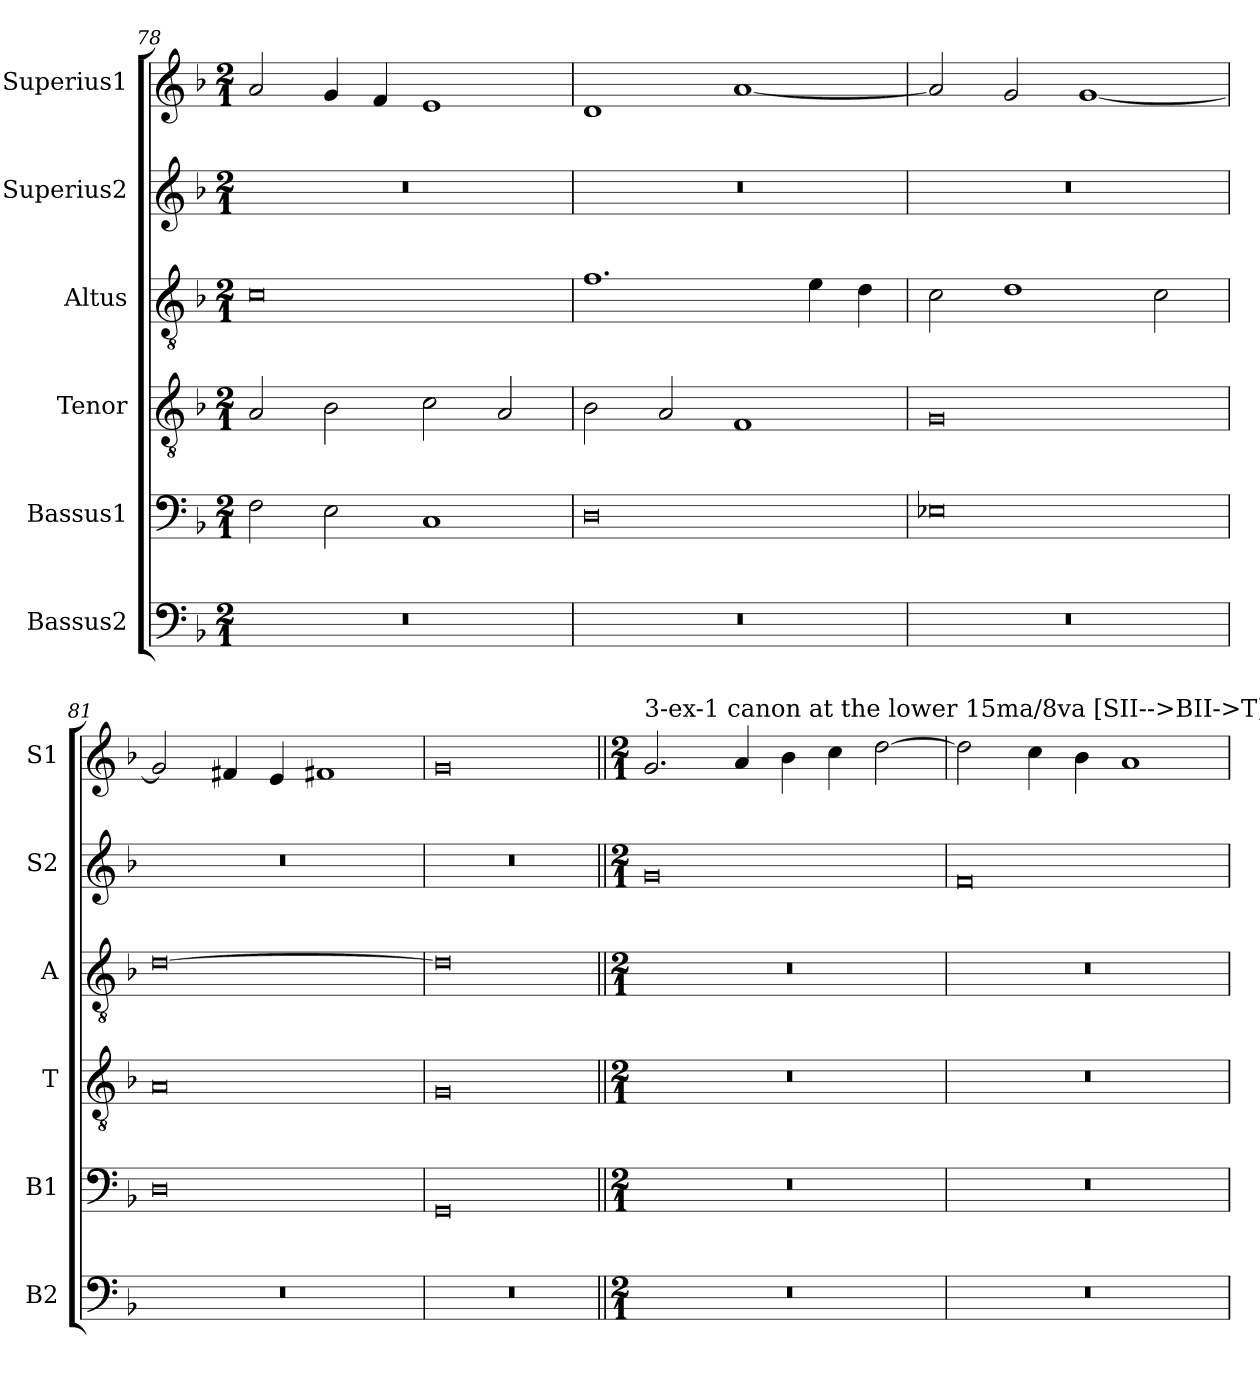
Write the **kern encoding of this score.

**kern	**kern	**kern	**kern	**kern	**kern
*part6	*part5	*part4	*part3	*part2	*part1
*staff6	*staff5	*staff4	*staff3	*staff2	*staff1
*I"Bassus2	*I"Bassus1	*I"Tenor	*I"Altus	*I"Superius2	*I"Superius1
*I'B2	*I'B1	*I'T	*I'A	*I'S2	*I'S1
*clefF4	*clefF4	*clefGv2	*clefGv2	*clefG2	*clefG2
*k[b-]	*k[b-]	*k[b-]	*k[b-]	*k[b-]	*k[b-]
*M2/1	*M2/1	*M2/1	*M2/1	*M2/1	*M2/1
=78	=78	=78	=78	=78	=78
0r	2F\	2A/	0c	0r	2a/
.	2E\	2B-\	.	.	4g/
.	.	.	.	.	4f/
.	1C	2c\	.	.	1e
.	.	2A/	.	.	.
=79	=79	=79	=79	=79	=79
0r	0D	2B-\	1.f	0r	1d
.	.	2A/	.	.	.
.	.	1F	.	.	[1a
.	.	.	4e\	.	.
.	.	.	4d\	.	.
=80	=80	=80	=80	=80	=80
0r	0E-X	0G	2c\	0r	2a/]
.	.	.	1d	.	2g/
.	.	.	.	.	[1g
.	.	.	2c\	.	.
=81	=81	=81	=81	=81	=81
0r	0D	0A	[0d	0r	2g/]
.	.	.	.	.	4f#X/
.	.	.	.	.	4e/
.	.	.	.	.	1f#X
=82	=82	=82	=82	=82	=82
0r	0GG	0G	0d]	0r	0g
!!LO:LB:g=z
=83||	=83||	=83||	=83||	=83||	=83||
*M2/1	*M2/1	*M2/1	*M2/1	*M2/1	*M2/1
!	!	!	!	!	!LO:TX:a:t=3-ex-1 canon at the lower 15ma/8va [SII-->BII->T]
0r	0r	0r	0r	0g	2.g/
.	.	.	.	.	4a/
.	.	.	.	.	4b-\
.	.	.	.	.	4cc\
.	.	.	.	.	[2dd\
=84	=84	=84	=84	=84	=84
0r	0r	0r	0r	0f	2dd\]
.	.	.	.	.	4cc\
.	.	.	.	.	4b-\
.	.	.	.	.	1a
=	=	=	=	=	=
*-	*-	*-	*-	*-	*-
